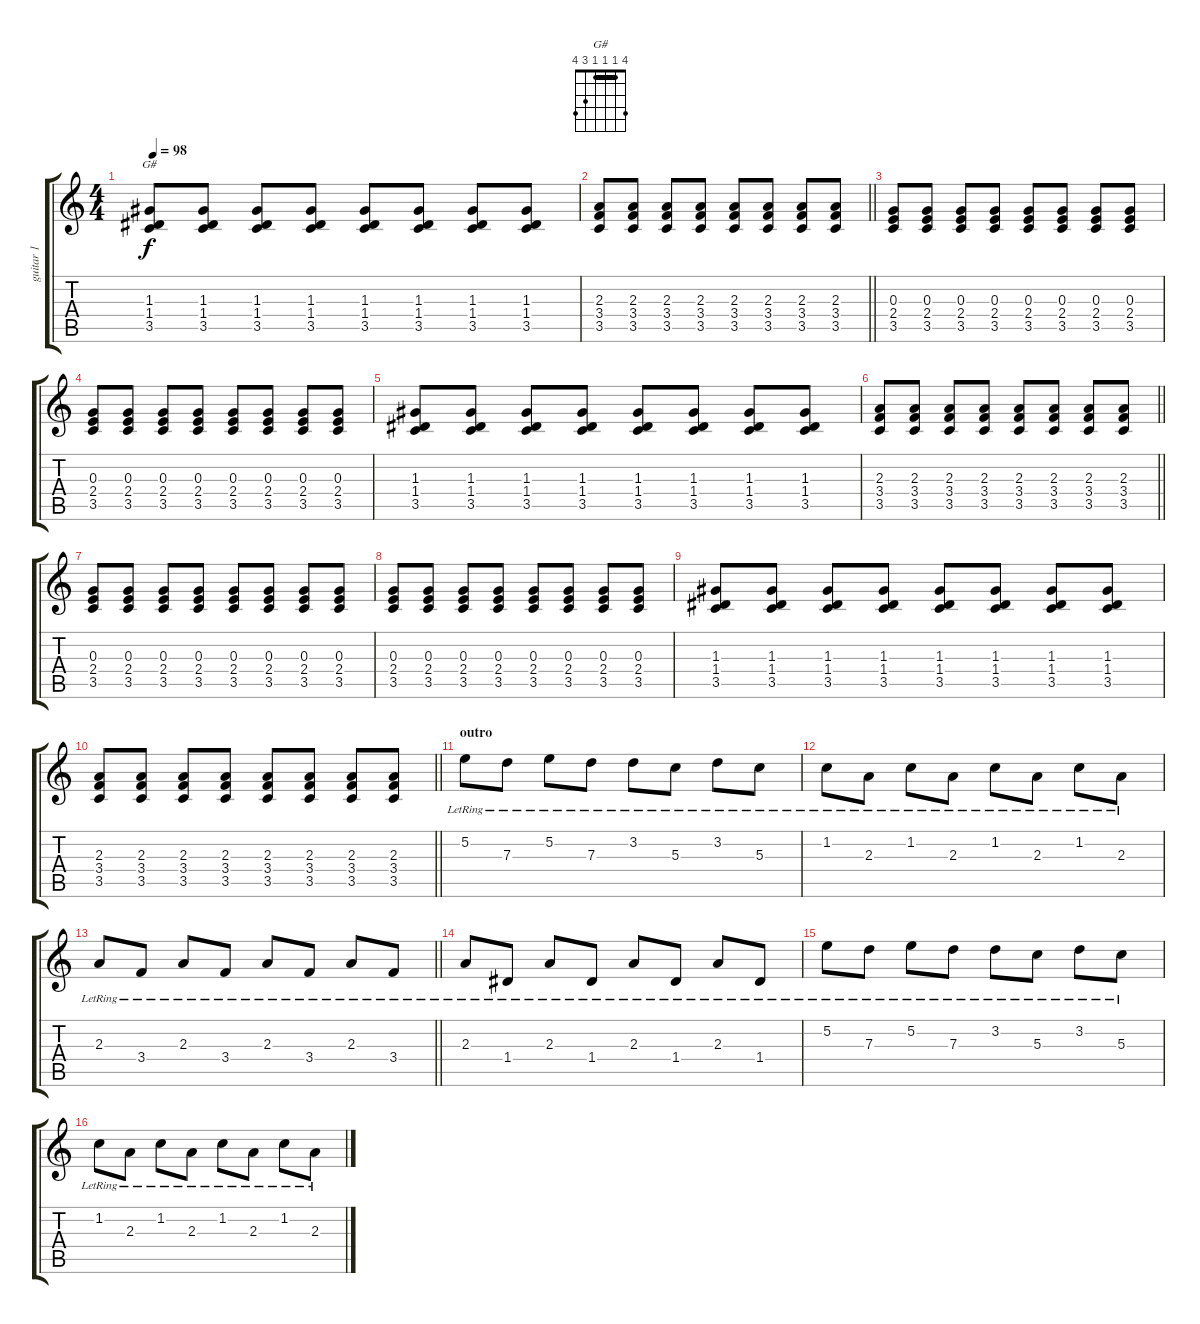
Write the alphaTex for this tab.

\track ("guitar 1" "guitar 1") {instrument electricguitarjazz}
\staff {score tabs}
\tuning (E4 B3 G3 D3 A2 E2) {hide}
\chord ("G#" 4 1 1 1 3 4) {barre 1}
\ts (4 4)
\tempo 98
\clef g2
\ks c
(1.3 1.4 3.5).8{ch "G#" dy f} (1.3 1.4 3.5).8 (1.3 1.4 3.5).8 (1.3 1.4 3.5).8 (1.3 1.4 3.5).8 (1.3 1.4 3.5).8 (1.3 1.4 3.5).8 (1.3 1.4 3.5).8 |
\barLineRight lightlight
(2.3 3.4 3.5).8 (2.3 3.4 3.5).8 (2.3 3.4 3.5).8 (2.3 3.4 3.5).8 (2.3 3.4 3.5).8 (2.3 3.4 3.5).8 (2.3 3.4 3.5).8 (2.3 3.4 3.5).8 |
(0.3 2.4 3.5).8 (0.3 2.4 3.5).8 (0.3 2.4 3.5).8 (0.3 2.4 3.5).8 (0.3 2.4 3.5).8 (0.3 2.4 3.5).8 (0.3 2.4 3.5).8 (0.3 2.4 3.5).8 |
(0.3 2.4 3.5).8 (0.3 2.4 3.5).8 (0.3 2.4 3.5).8 (0.3 2.4 3.5).8 (0.3 2.4 3.5).8 (0.3 2.4 3.5).8 (0.3 2.4 3.5).8 (0.3 2.4 3.5).8 |
(1.3 1.4 3.5).8 (1.3 1.4 3.5).8 (1.3 1.4 3.5).8 (1.3 1.4 3.5).8 (1.3 1.4 3.5).8 (1.3 1.4 3.5).8 (1.3 1.4 3.5).8 (1.3 1.4 3.5).8 |
\barLineRight lightlight
(2.3 3.4 3.5).8 (2.3 3.4 3.5).8 (2.3 3.4 3.5).8 (2.3 3.4 3.5).8 (2.3 3.4 3.5).8 (2.3 3.4 3.5).8 (2.3 3.4 3.5).8 (2.3 3.4 3.5).8 |
(0.3 2.4 3.5).8 (0.3 2.4 3.5).8 (0.3 2.4 3.5).8 (0.3 2.4 3.5).8 (0.3 2.4 3.5).8 (0.3 2.4 3.5).8 (0.3 2.4 3.5).8 (0.3 2.4 3.5).8 |
(0.3 2.4 3.5).8 (0.3 2.4 3.5).8 (0.3 2.4 3.5).8 (0.3 2.4 3.5).8 (0.3 2.4 3.5).8 (0.3 2.4 3.5).8 (0.3 2.4 3.5).8 (0.3 2.4 3.5).8 |
(1.3 1.4 3.5).8 (1.3 1.4 3.5).8 (1.3 1.4 3.5).8 (1.3 1.4 3.5).8 (1.3 1.4 3.5).8 (1.3 1.4 3.5).8 (1.3 1.4 3.5).8 (1.3 1.4 3.5).8 |
\barLineRight lightlight
(2.3 3.4 3.5).8 (2.3 3.4 3.5).8 (2.3 3.4 3.5).8 (2.3 3.4 3.5).8 (2.3 3.4 3.5).8 (2.3 3.4 3.5).8 (2.3 3.4 3.5).8 (2.3 3.4 3.5).8 |
\section ("" "outro")
5.2{lr}.8{volume 10 instrument electricguitarjazz} 7.3{lr}.8 5.2{lr}.8 7.3{lr}.8 3.2{lr}.8 5.3{lr}.8 3.2{lr}.8 5.3{lr}.8 |
1.2{lr}.8 2.3{lr}.8 1.2{lr}.8 2.3{lr}.8 1.2{lr}.8 2.3{lr}.8 1.2{lr}.8 2.3{lr}.8 |
\barLineRight lightlight
2.3{lr}.8 3.4{lr}.8 2.3{lr}.8 3.4{lr}.8 2.3{lr}.8 3.4{lr}.8 2.3{lr}.8 3.4{lr}.8 |
2.3{lr}.8 1.4{lr}.8 2.3{lr}.8 1.4{lr}.8 2.3{lr}.8 1.4{lr}.8 2.3{lr}.8 1.4{lr}.8 |
5.2{lr}.8 7.3{lr}.8 5.2{lr}.8 7.3{lr}.8 3.2{lr}.8 5.3{lr}.8 3.2{lr}.8 5.3{lr}.8 |
1.2{lr}.8 2.3{lr}.8 1.2{lr}.8 2.3{lr}.8 1.2{lr}.8 2.3{lr}.8 1.2{lr}.8 2.3{lr}.8
